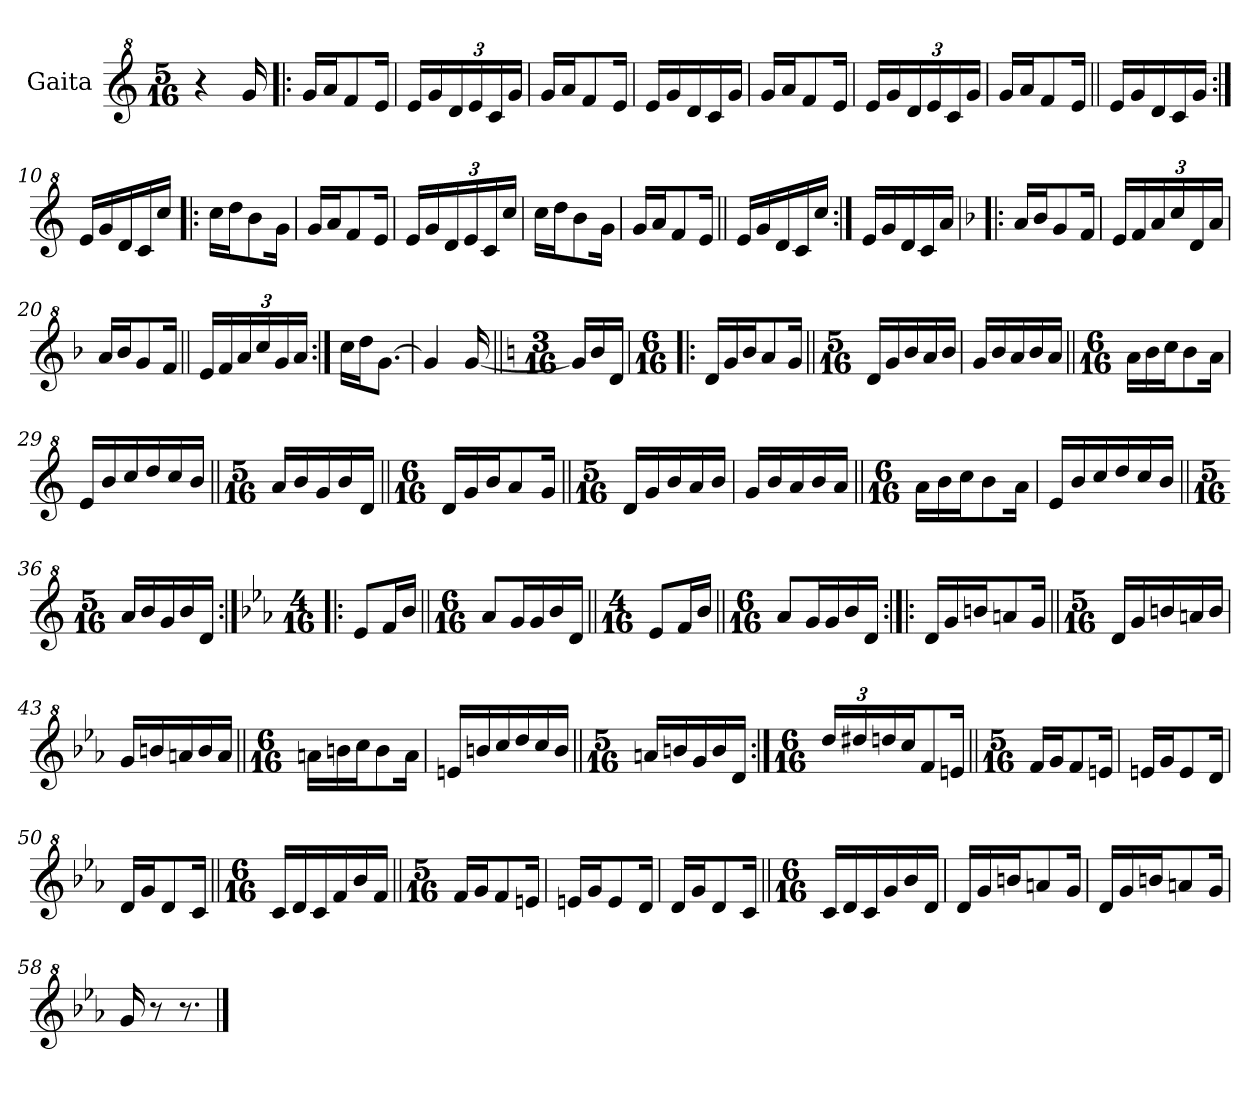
**kern
*part1
*staff1
*I"Gaita
*clefG^2
*k[]
*M5/16
*MM80
=1
4r
16gg/
=2!|:
16gg/LL
16aa/J
8ff/
16ee/Jk
=3
16ee/LL
16gg/
*Xbrackettup
24dd/
24ee/
24cc/
16gg/JJ
=4
16gg/LL
16aa/J
8ff/
16ee/Jk
=5
16ee/LL
16gg/
16dd/
16cc/
16gg/JJ
=6
16gg/LL
16aa/J
8ff/
16ee/Jk
=7
16ee/LL
16gg/
24dd/
24ee/
24cc/
16gg/JJ
=8
16gg/LL
16aa/J
8ff/
16ee/Jk
!!LO:LB:g=z
=9||
16ee/LL
16gg/
16dd/
16cc/
16gg/JJ
=10:|!
16ee/LL
16gg/
16dd/
16cc/
16ccc/JJ
=11!|:
16ccc\LL
16ddd\J
8bb\
16gg\Jk
=12
16gg/LL
16aa/J
8ff/
16ee/Jk
=13
16ee/LL
16gg/
24dd/
24ee/
24cc/
16ccc/JJ
=14
16ccc\LL
16ddd\J
8bb\
16gg\Jk
=15
16gg/LL
16aa/J
8ff/
16ee/Jk
=16||
16ee/LL
16gg/
16dd/
16cc/
16ccc/JJ
!!LO:LB:g=z
=17:|!
16ee/LL
16gg/
16dd/
16cc/
16aa/JJ
=18!|:
*k[b-]
*F:
16aa/LL
16bb-/J
8gg/
16ff/Jk
=19
16ee/LL
16ff/
24aa/
24ccc/
24dd/
16aa/JJ
=20
16aa/LL
16bb-/J
8gg/
16ff/Jk
=21||
16ee/LL
16ff/
24aa/
24ccc/
24gg/
16aa/JJ
=22:|!
16ccc\LL
16ddd\J
[8.gg\J
=23
4gg/]
[16gg/
=24||
*k[]
*C:
*M3/16
16gg/LL]
16bb/
16dd/JJ
!!LO:LB:g=z
=25!|:
*M6/16
16dd/LL
16gg/
16bb/J
8aa/
16gg/Jk
=26||
*M5/16
16dd/LL
16gg/
16bb/
16aa/
16bb/JJ
=27
16gg/LL
16bb/
16aa/
16bb/
16aa/JJ
=28||
*M6/16
16aa\LL
16bb\
16ccc\J
8bb\
16aa\Jk
=29
16ee/LL
16bb/
16ccc/
16ddd/
16ccc/
16bb/JJ
=30||
*M5/16
16aa/LL
16bb/
16gg/
16bb/
16dd/JJ
!!LO:LB:g=z
=31||
*M6/16
16dd/LL
16gg/
16bb/J
8aa/
16gg/Jk
=32||
*M5/16
16dd/LL
16gg/
16bb/
16aa/
16bb/JJ
=33
16gg/LL
16bb/
16aa/
16bb/
16aa/JJ
=34||
*M6/16
16aa\LL
16bb\
16ccc\J
8bb\
16aa\Jk
=35
16ee/LL
16bb/
16ccc/
16ddd/
16ccc/
16bb/JJ
=36||
*M5/16
16aa/LL
16bb/
16gg/
16bb/
16dd/JJ
!!LO:LB:g=z
=37:|!|:
*k[b-e-a-]
*E-:
*M4/16
8ee-/L
16ff/L
16bb-/JJ
=38||
*M6/16
8aa-/L
16gg/L
16gg/
16bb-/
16dd/JJ
=39||
*M4/16
8ee-/L
16ff/L
16bb-/JJ
=40||
*M6/16
8aa-/L
16gg/L
16gg/
16bb-/
16dd/JJ
=41:|!|:
16dd/LL
16gg/
16bbn/J
8aan/
16gg/Jk
=42||
*M5/16
16dd/LL
16gg/
16bbn/
16aan/
16bb/JJ
!!LO:LB:g=z
=43
16gg/LL
16bbn/
16aan/
16bb/
16aa/JJ
=44||
*M6/16
16aan\LL
16bbn\
16ccc\J
8bb\
16aa\Jk
=45
16een/LL
16bbn/
16ccc/
16ddd/
16ccc/
16bb/JJ
=46||
*M5/16
16aan/LL
16bbn/
16gg/
16bb/
16dd/JJ
=47:|!
*M6/16
24ddd/LL
24ddd#X/
24dddn/
16ccc/J
8ff/
16een/Jk
!!LO:LB:g=z
=48||
*M5/16
16ff/LL
16gg/J
8ff/
16een/Jk
=49
16een/LL
16gg/J
8ee/
16dd/Jk
=50
16dd/LL
16gg/J
8dd/
16cc/Jk
=51||
*M6/16
16cc/LL
16dd/
16cc/
16ff/
16bb-/
16ff/JJ
=52||
*M5/16
16ff/LL
16gg/J
8ff/
16een/Jk
=53
16een/LL
16gg/J
8ee/
16dd/Jk
=54
16dd/LL
16gg/J
8dd/
16cc/Jk
!!LO:LB:g=z
=55||
*M6/16
16cc/LL
16dd/
16cc/
16gg/
16bb-/
16dd/JJ
=56
16dd/LL
16gg/
16bbn/J
8aan/
16gg/Jk
=57
16dd/LL
16gg/
16bbn/J
8aan/
16gg/Jk
=58
16gg/
8r
8.r
==
*-
